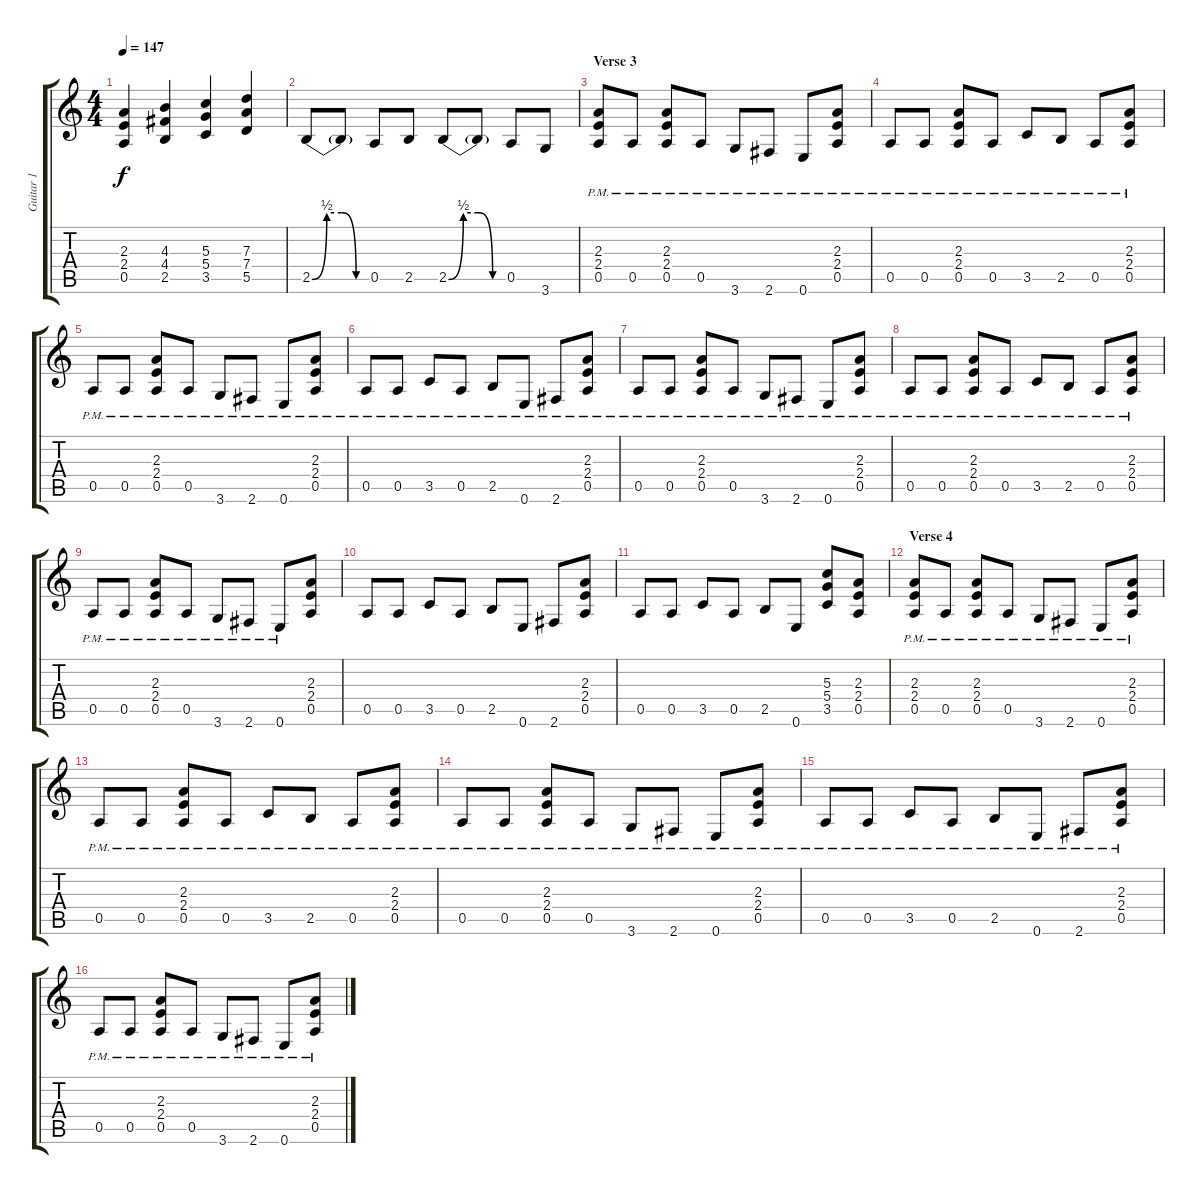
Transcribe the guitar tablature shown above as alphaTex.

\track ("Guitar 1" "Guitar 1") {instrument distortionguitar}
\staff {score tabs}
\tuning (E4 B3 G3 D3 A2 E2) {hide}
\ts (4 4)
\tempo 147
\clef g2
\ks c
(2.3{t} 2.4{t} 0.5{t}).4{dy f} (4.3 4.4 2.5).4 (5.3 5.4 3.5).4 (7.3 7.4 5.5).4 |
2.5{be (custom 0 0 15 2 30 2 45 0 60 0)}.8 2.5{t}.8 0.5.8 2.5.8 2.5{be (custom 0 0 15 2 30 2 45 0 60 0)}.8 2.5{t}.8 0.5.8 3.6.8 |
\section ("" "Verse 3")
(2.3{pm} 2.4{pm} 0.5{pm}).8 0.5{pm}.8 (2.3{pm} 2.4{pm} 0.5{pm}).8 0.5{pm}.8 3.6{pm}.8 2.6{pm}.8 0.6{pm}.8 (2.3{pm} 2.4{pm} 0.5{pm}).8 |
0.5{pm}.8 0.5{pm}.8 (2.3{pm} 2.4{pm} 0.5{pm}).8 0.5{pm}.8 3.5{pm}.8 2.5{pm}.8 0.5{pm}.8 (2.3{pm} 2.4{pm} 0.5{pm}).8 |
0.5{pm}.8 0.5{pm}.8 (2.3{pm} 2.4{pm} 0.5{pm}).8 0.5{pm}.8 3.6{pm}.8 2.6{pm}.8 0.6{pm}.8 (2.3{pm} 2.4{pm} 0.5{pm}).8 |
0.5{pm}.8 0.5{pm}.8 3.5{pm}.8 0.5{pm}.8 2.5{pm}.8 0.6{pm}.8 2.6{pm}.8 (2.3{pm} 2.4{pm} 0.5{pm}).8 |
0.5{pm}.8 0.5{pm}.8 (2.3{pm} 2.4{pm} 0.5{pm}).8 0.5{pm}.8 3.6{pm}.8 2.6{pm}.8 0.6{pm}.8 (2.3{pm} 2.4{pm} 0.5{pm}).8 |
0.5{pm}.8 0.5{pm}.8 (2.3{pm} 2.4{pm} 0.5{pm}).8 0.5{pm}.8 3.5{pm}.8 2.5{pm}.8 0.5{pm}.8 (2.3{pm} 2.4{pm} 0.5{pm}).8 |
0.5{pm}.8 0.5{pm}.8 (2.3{pm} 2.4{pm} 0.5{pm}).8 0.5{pm}.8 3.6{pm}.8 2.6{pm}.8 0.6{pm}.8 (2.3 2.4 0.5).8 |
0.5.8 0.5.8 3.5.8 0.5.8 2.5.8 0.6.8 2.6.8 (2.3 2.4 0.5).8 |
0.5.8 0.5.8 3.5.8 0.5.8 2.5.8 0.6.8 (5.3 5.4 3.5).8 (2.3 2.4 0.5).8 |
\section ("" "Verse 4")
(2.3{pm} 2.4{pm} 0.5{pm}).8 0.5{pm}.8 (2.3{pm} 2.4{pm} 0.5{pm}).8 0.5{pm}.8 3.6{pm}.8 2.6{pm}.8 0.6{pm}.8 (2.3{pm} 2.4{pm} 0.5{pm}).8 |
0.5{pm}.8 0.5{pm}.8 (2.3{pm} 2.4{pm} 0.5{pm}).8 0.5{pm}.8 3.5{pm}.8 2.5{pm}.8 0.5{pm}.8 (2.3{pm} 2.4{pm} 0.5{pm}).8 |
0.5{pm}.8 0.5{pm}.8 (2.3{pm} 2.4{pm} 0.5{pm}).8 0.5{pm}.8 3.6{pm}.8 2.6{pm}.8 0.6{pm}.8 (2.3{pm} 2.4{pm} 0.5{pm}).8 |
0.5{pm}.8 0.5{pm}.8 3.5{pm}.8 0.5{pm}.8 2.5{pm}.8 0.6{pm}.8 2.6{pm}.8 (2.3{pm} 2.4{pm} 0.5{pm}).8 |
0.5{pm}.8 0.5{pm}.8 (2.3{pm} 2.4{pm} 0.5{pm}).8 0.5{pm}.8 3.6{pm}.8 2.6{pm}.8 0.6{pm}.8 (2.3{pm} 2.4{pm} 0.5{pm}).8
